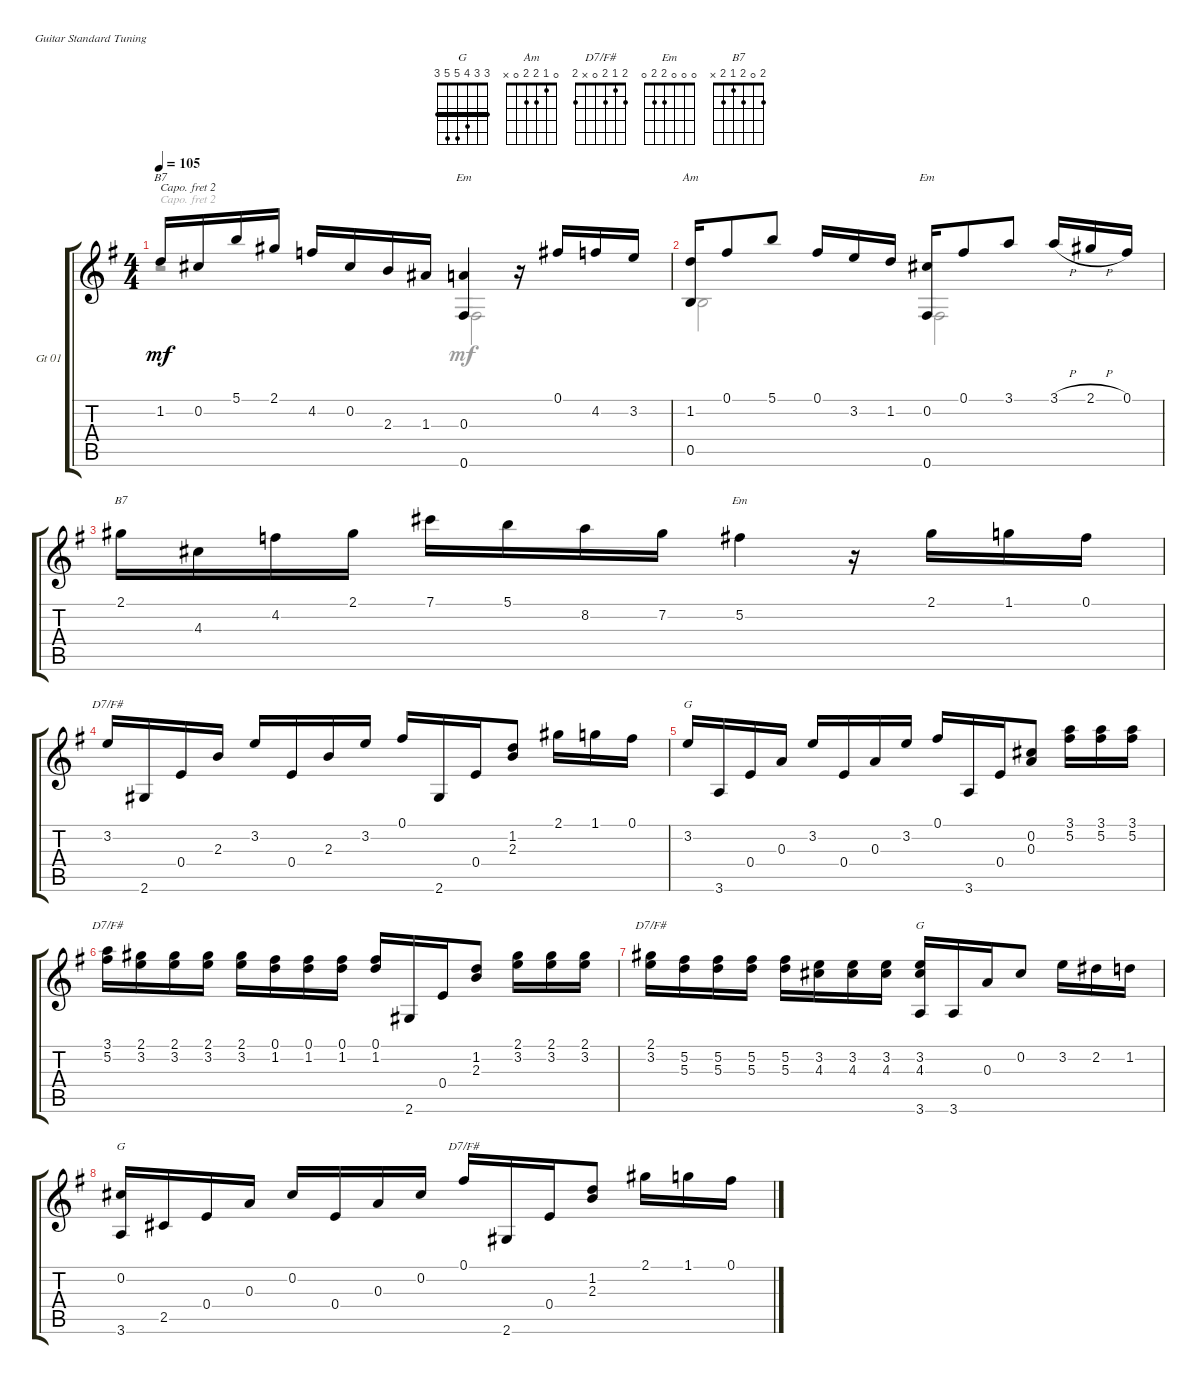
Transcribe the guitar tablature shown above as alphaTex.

\defaultSystemsLayout 4
\bracketExtendMode groupsimilarinstruments
\firstSystemTrackNameOrientation horizontal
\otherSystemsTrackNameOrientation horizontal
\track ("Guitare 01" "Gt 01 ") {solo instrument acousticguitarsteel}
\staff {score tabs}
\capo 2
\tuning (E4 B3 G3 D3 A2 E2)
\chord ("G" 3 3 4 5 5 3) {barre (3 3)}
\chord ("Am" 0 1 2 2 0 x)
\chord ("D7/F#" 2 1 2 0 x 2)
\chord ("Em" 0 0 0 2 2 0)
\chord ("B7" 2 0 2 1 2 x)
\voice
\ts (4 4)
\tempo 105
\clef g2
\ks eminor
1.2.16{ch "B7" dy mf} 0.2.16 5.1.16 2.1.16 4.2.16 0.2.16 2.3.16 1.3.16 (0.3 0.6).4{ch "Em"} r.16 0.1.16 4.2.16 3.2.16 |
(1.2 0.5).16{ch "Am"} 0.1.8 5.1.8 0.1.16 3.2.16 1.2.16 (0.2 0.6).16{ch "Em"} 0.1.8 3.1.8 3.1{h}.16 2.1{h}.16 0.1.16 |
\scale
0.518222 2.1.16{ch "B7"} 4.3.16 4.2.16 2.1.16 7.1.16 5.1.16 8.2.16 7.2.16 5.2.4{ch "Em"} r.16 2.1.16 1.1.16 0.1.16 |
\scale
0.481654
\ks g
3.2.16{ch "D7/F#"} 2.6.16 0.4.16 2.3.16 3.2.16 0.4.16 2.3.16 3.2.16 0.1.16 2.6.16 0.4.16 (2.3 1.2).8 2.1.16 1.1.16 0.1.16 |
\scale
0.519341 3.2.16{ch "G"} 3.6.16 0.4.16 0.3.16 3.2.16 0.4.16 0.3.16 3.2.16 0.1.16 3.6.16 0.4.16 (0.3 0.2).8 (3.1 5.2).16 (3.1 5.2).16 (5.2 3.1).16 |
\scale
0.48041 (3.1 5.2).16{ch "D7/F#"} (2.1 3.2).16 (3.2 2.1).16 (2.1 3.2).16 (2.1 3.2).16 (1.2 0.1).16 (0.1 1.2).16 (1.2 0.1).16 (0.1 1.2).16 2.6.16 0.4.16 (2.3 1.2).8 (3.2 2.1).16 (2.1 3.2).16 (2.1 3.2).16 |
(2.1 3.2).16{ch "D7/F#"} (5.2 5.3).16 (5.3 5.2).16 (5.2 5.3).16 (5.3 5.2).16 (3.2 4.3).16 (4.3 3.2).16 (4.3 3.2).16 (3.2 4.3 3.6).16{ch "G"} 3.6.16 0.3.16 0.2.8 3.2.16 2.2.16 1.2.16 |
(3.6 0.2).16{ch "G"} 2.5.16 0.4.16 0.3.16 0.2.16 0.4.16 0.3.16 0.2.16 0.1.16{ch "D7/F#"} 2.6.16 0.4.16 (2.3 1.2).8 2.1.16 1.1.16 0.1.16
\voice
\clef g2
\ottava regular
\simile none
\ks eminor
r.2{dy mf} 0.6.2 |
0.5.2 0.6.2 |
|
\ks g
|
|
|
|
